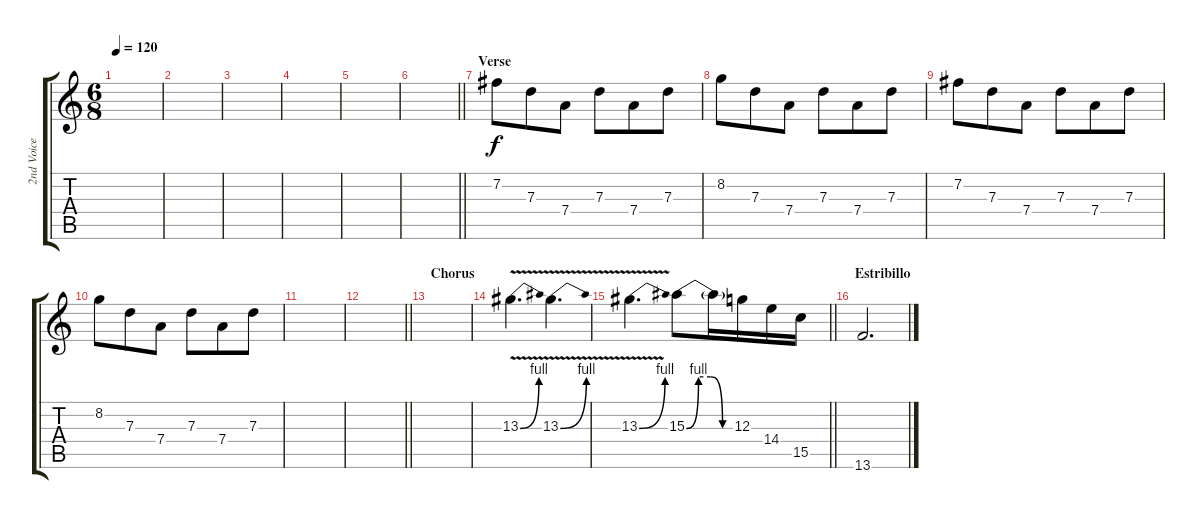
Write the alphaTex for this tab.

\track ("2nd Voice (Mike Dirnt) & 2nd Guitar (Jas" "2nd Voice ") {instrument distortionguitar}
\staff {score tabs}
\tuning (E4 B3 G3 D3 A2 E2) {hide}
\ts (6 8)
\tempo 120
\clef g2
\ks c
|
|
|
|
|
\barLineRight lightlight
|
\section ("" "Verse")
7.2.8 7.3.8 7.4.8 7.3.8 7.4.8 7.3.8 |
8.2.8 7.3.8 7.4.8 7.3.8 7.4.8 7.3.8 |
7.2.8 7.3.8 7.4.8 7.3.8 7.4.8 7.3.8 |
8.2.8 7.3.8 7.4.8 7.3.8 7.4.8 7.3.8 |
|
\barLineRight lightlight
|
\section ("" "Chorus")
|
13.3{be (bend 0 0 60 4) v}.4{d} 13.3{be (bend 0 0 60 4) v}.4{d} |
\barLineRight lightlight
13.3{be (bend 0 0 60 4) v}.4{d} 15.3{be (custom 0 0 15 4 30 4 45 0 60 0)}.8 15.3{t}.16 12.3.16 14.4.16 15.5.16 |
\section ("" "Estribillo")
13.6.2{d}
